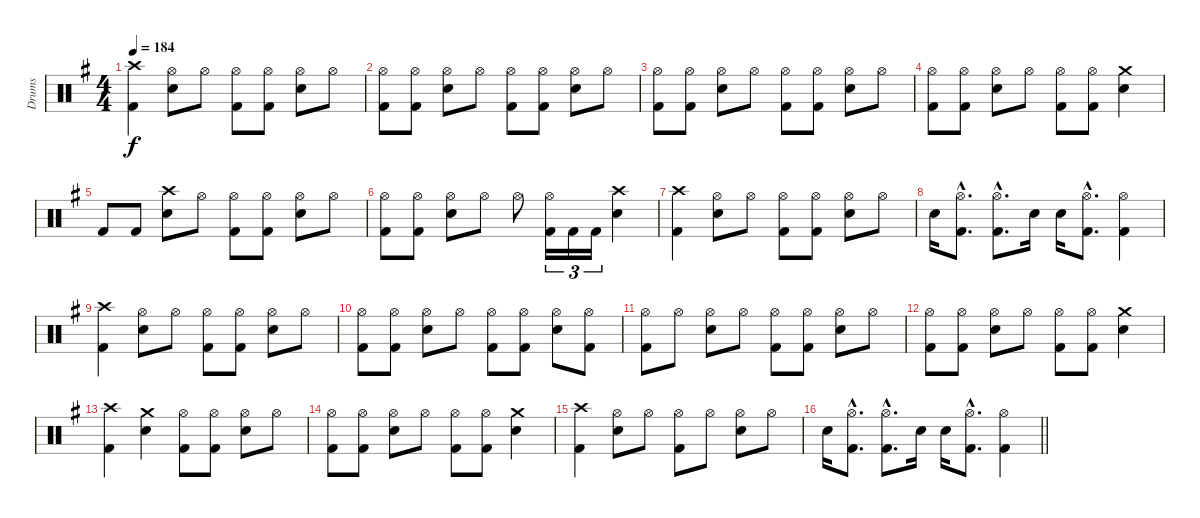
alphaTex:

\track ("Drums" "Drums") {instrument percussion}
\staff {score}
\articulation defaults
\ts (4 4)
\tempo 184
\clef neutral
\ks eminor
("Crash high (hit)" "Kick (hit) 2").4{dy f} ("Hi-Hat (open)" "Snare (hit) 2").8 "Hi-Hat (open)".8 ("Hi-Hat (open)" "Kick (hit) 2").8 ("Hi-Hat (open)" "Kick (hit) 2").8 ("Hi-Hat (open)" "Snare (hit) 2").8 "Hi-Hat (open)".8 |
("Hi-Hat (open)" "Kick (hit) 2").8 ("Hi-Hat (open)" "Kick (hit) 2").8 ("Hi-Hat (open)" "Snare (hit) 2").8 "Hi-Hat (open)".8 ("Hi-Hat (open)" "Kick (hit) 2").8 ("Hi-Hat (open)" "Kick (hit) 2").8 ("Hi-Hat (open)" "Snare (hit) 2").8 "Hi-Hat (open)".8 |
("Hi-Hat (open)" "Kick (hit) 2").8 ("Hi-Hat (open)" "Kick (hit) 2").8 ("Hi-Hat (open)" "Snare (hit) 2").8 "Hi-Hat (open)".8 ("Hi-Hat (open)" "Kick (hit) 2").8 ("Hi-Hat (open)" "Kick (hit) 2").8 ("Hi-Hat (open)" "Snare (hit) 2").8 "Hi-Hat (open)".8 |
("Hi-Hat (open)" "Kick (hit) 2").8 ("Hi-Hat (open)" "Kick (hit) 2").8 ("Hi-Hat (open)" "Snare (hit) 2").8 "Hi-Hat (open)".8 ("Hi-Hat (open)" "Kick (hit) 2").8 ("Hi-Hat (open)" "Kick (hit) 2").8 ("Crash medium (hit)" "Snare (hit) 2").4 |
"Kick (hit) 2".8 "Kick (hit) 2".8 ("Crash high (hit)" "Snare (hit) 2").8 "Hi-Hat (open)".8 ("Hi-Hat (open)" "Kick (hit) 2").8 ("Hi-Hat (open)" "Kick (hit) 2").8 ("Hi-Hat (open)" "Snare (hit) 2").8 "Hi-Hat (open)".8 |
("Hi-Hat (open)" "Kick (hit) 2").8 ("Hi-Hat (open)" "Kick (hit) 2").8 ("Hi-Hat (open)" "Snare (hit) 2").8 "Hi-Hat (open)".8 "Hi-Hat (open)".8 ("Hi-Hat (open)" "Kick (hit) 2").16{tu (3 2)} "Kick (hit) 2".16{tu (3 2)} "Kick (hit) 2".16{tu (3 2)} ("Crash high (hit)" "Snare (hit) 2").4 |
("Crash high (hit)" "Kick (hit) 2").4 ("Hi-Hat (open)" "Snare (hit) 2").8 "Hi-Hat (open)".8 ("Hi-Hat (open)" "Kick (hit) 2").8 ("Hi-Hat (open)" "Kick (hit) 2").8 ("Hi-Hat (open)" "Snare (hit) 2").8 "Hi-Hat (open)".8 |
"Snare (hit) 2".16 ("Hi-Hat (open)"{hac} "Kick (hit) 2"{hac}).8{d} ("Hi-Hat (open)"{hac} "Kick (hit) 2"{hac}).8{d} "Snare (hit) 2".16 "Snare (hit) 2".16 ("Hi-Hat (open)"{hac} "Kick (hit) 2"{hac}).8{d} ("Hi-Hat (open)" "Kick (hit) 2").4 |
("Crash high (hit)" "Kick (hit) 2").4 ("Hi-Hat (open)" "Snare (hit) 2").8 "Hi-Hat (open)".8 ("Hi-Hat (open)" "Kick (hit) 2").8 ("Hi-Hat (open)" "Kick (hit) 2").8 ("Hi-Hat (open)" "Snare (hit) 2").8 "Hi-Hat (open)".8 |
("Hi-Hat (open)" "Kick (hit) 2").8 ("Hi-Hat (open)" "Kick (hit) 2").8 ("Hi-Hat (open)" "Snare (hit) 2").8 "Hi-Hat (open)".8 ("Hi-Hat (open)" "Kick (hit) 2").8 ("Hi-Hat (open)" "Kick (hit) 2").8 ("Hi-Hat (open)" "Snare (hit) 2").8 ("Hi-Hat (open)" "Kick (hit) 2").8 |
("Hi-Hat (open)" "Kick (hit) 2").8 "Hi-Hat (open)".8 ("Hi-Hat (open)" "Snare (hit) 2").8 "Hi-Hat (open)".8 ("Hi-Hat (open)" "Kick (hit) 2").8 ("Hi-Hat (open)" "Kick (hit) 2").8 ("Hi-Hat (open)" "Snare (hit) 2").8 "Hi-Hat (open)".8 |
("Hi-Hat (open)" "Kick (hit) 2").8 ("Hi-Hat (open)" "Kick (hit) 2").8 ("Hi-Hat (open)" "Snare (hit) 2").8 "Hi-Hat (open)".8 ("Hi-Hat (open)" "Kick (hit) 2").8 ("Hi-Hat (open)" "Kick (hit) 2").8 ("Crash medium (hit)" "Snare (hit) 2").4 |
("Crash high (hit)" "Kick (hit) 2").4 ("Crash medium (hit)" "Snare (hit) 2").4 ("Hi-Hat (open)" "Kick (hit) 2").8 ("Hi-Hat (open)" "Kick (hit) 2").8 ("Hi-Hat (open)" "Snare (hit) 2").8 "Hi-Hat (open)".8 |
("Hi-Hat (open)" "Kick (hit) 2").8 ("Hi-Hat (open)" "Kick (hit) 2").8 ("Hi-Hat (open)" "Snare (hit) 2").8 "Hi-Hat (open)".8 ("Hi-Hat (open)" "Kick (hit) 2").8 ("Hi-Hat (open)" "Kick (hit) 2").8 ("Crash medium (hit)" "Snare (hit) 2").4 |
("Crash high (hit)" "Kick (hit) 2").4 ("Hi-Hat (open)" "Snare (hit) 2").8 "Hi-Hat (open)".8 ("Hi-Hat (open)" "Kick (hit) 2").8 "Hi-Hat (open)".8 ("Hi-Hat (open)" "Snare (hit) 2").8 "Hi-Hat (open)".8 |
\barLineRight lightlight "Snare (hit) 2".16
("Hi-Hat (open)"{hac} "Kick (hit) 2"{hac}).8{d} ("Hi-Hat (open)"{hac} "Kick (hit) 2"{hac}).8{d} "Snare (hit) 2".16 "Snare (hit) 2".16 ("Hi-Hat (open)"{hac} "Kick (hit) 2"{hac}).8{d} ("Hi-Hat (open)" "Kick (hit) 2").4
